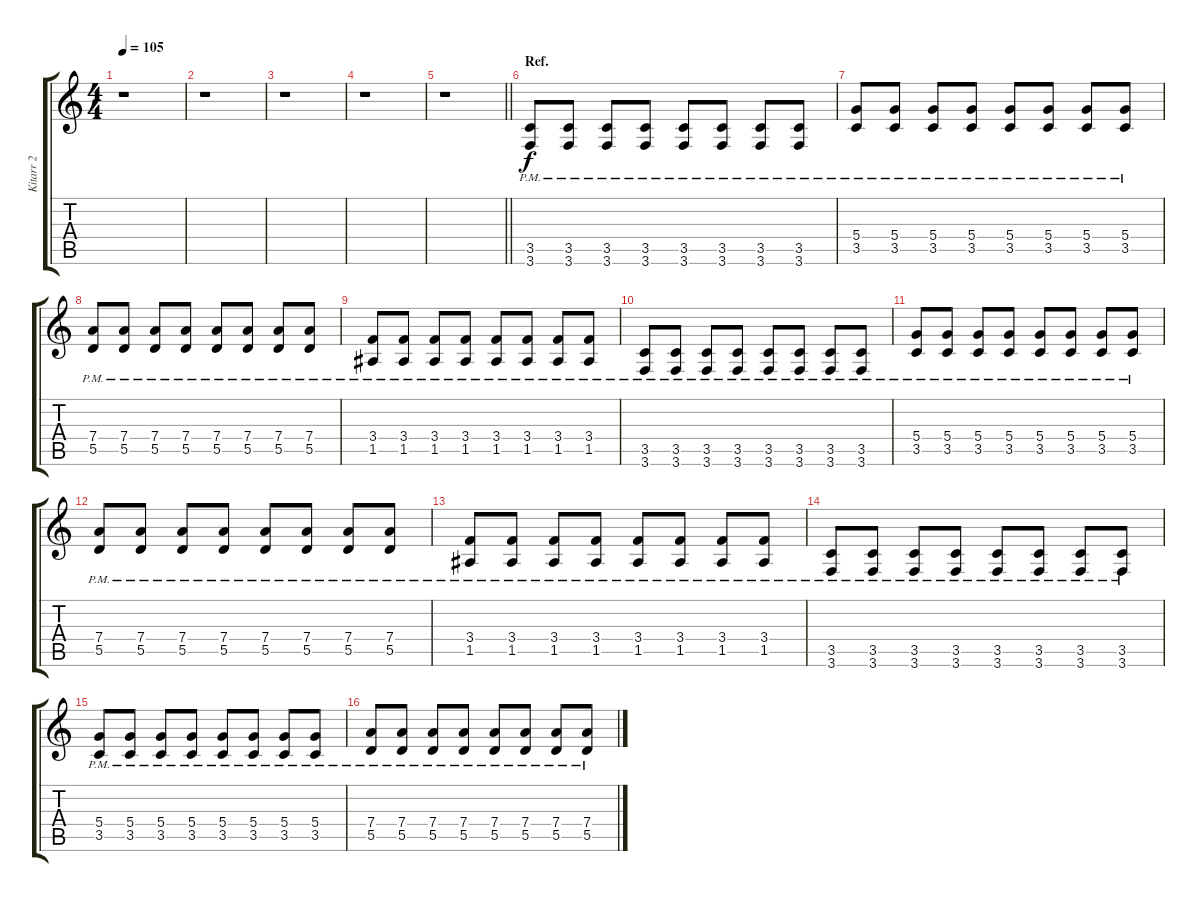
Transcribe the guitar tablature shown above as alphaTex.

\track ("Kitarr 2" "Kitarr 2") {instrument distortionguitar}
\staff {score tabs}
\tuning (E4 B3 G3 D3 A2 D2) {hide}
\ts (4 4)
\tempo 105
\clef g2
\ks c
r.1{dy f} |
r.1 |
r.1 |
r.1 |
\barLineRight lightlight
r.1 |
\section ("" "Ref.")
(3.5{pm} 3.6{pm}).8 (3.5{pm} 3.6{pm}).8 (3.5{pm} 3.6{pm}).8 (3.5{pm} 3.6{pm}).8 (3.5{pm} 3.6{pm}).8 (3.5{pm} 3.6{pm}).8 (3.5{pm} 3.6{pm}).8 (3.5{pm} 3.6{pm}).8 |
(5.4{pm} 3.5{pm}).8 (5.4{pm} 3.5{pm}).8 (5.4{pm} 3.5{pm}).8 (5.4{pm} 3.5{pm}).8 (5.4{pm} 3.5{pm}).8 (5.4{pm} 3.5{pm}).8 (5.4{pm} 3.5{pm}).8 (5.4{pm} 3.5{pm}).8 |
(7.4{pm} 5.5{pm}).8 (7.4{pm} 5.5{pm}).8 (7.4{pm} 5.5{pm}).8 (7.4{pm} 5.5{pm}).8 (7.4{pm} 5.5{pm}).8 (7.4{pm} 5.5{pm}).8 (7.4{pm} 5.5{pm}).8 (7.4{pm} 5.5{pm}).8 |
(3.4{pm} 1.5{pm}).8 (3.4{pm} 1.5{pm}).8 (3.4{pm} 1.5{pm}).8 (3.4{pm} 1.5{pm}).8 (3.4{pm} 1.5{pm}).8 (3.4{pm} 1.5{pm}).8 (3.4{pm} 1.5{pm}).8 (3.4{pm} 1.5{pm}).8 |
(3.5{pm} 3.6{pm}).8 (3.5{pm} 3.6{pm}).8 (3.5{pm} 3.6{pm}).8 (3.5{pm} 3.6{pm}).8 (3.5{pm} 3.6{pm}).8 (3.5{pm} 3.6{pm}).8 (3.5{pm} 3.6{pm}).8 (3.5{pm} 3.6{pm}).8 |
(5.4{pm} 3.5{pm}).8 (5.4{pm} 3.5{pm}).8 (5.4{pm} 3.5{pm}).8 (5.4{pm} 3.5{pm}).8 (5.4{pm} 3.5{pm}).8 (5.4{pm} 3.5{pm}).8 (5.4{pm} 3.5{pm}).8 (5.4{pm} 3.5{pm}).8 |
(7.4{pm} 5.5{pm}).8 (7.4{pm} 5.5{pm}).8 (7.4{pm} 5.5{pm}).8 (7.4{pm} 5.5{pm}).8 (7.4{pm} 5.5{pm}).8 (7.4{pm} 5.5{pm}).8 (7.4{pm} 5.5{pm}).8 (7.4{pm} 5.5{pm}).8 |
(3.4{pm} 1.5{pm}).8 (3.4{pm} 1.5{pm}).8 (3.4{pm} 1.5{pm}).8 (3.4{pm} 1.5{pm}).8 (3.4{pm} 1.5{pm}).8 (3.4{pm} 1.5{pm}).8 (3.4{pm} 1.5{pm}).8 (3.4{pm} 1.5{pm}).8 |
(3.5{pm} 3.6{pm}).8 (3.5{pm} 3.6{pm}).8 (3.5{pm} 3.6{pm}).8 (3.5{pm} 3.6{pm}).8 (3.5{pm} 3.6{pm}).8 (3.5{pm} 3.6{pm}).8 (3.5{pm} 3.6{pm}).8 (3.5{pm} 3.6{pm}).8 |
(5.4{pm} 3.5{pm}).8 (5.4{pm} 3.5{pm}).8 (5.4{pm} 3.5{pm}).8 (5.4{pm} 3.5{pm}).8 (5.4{pm} 3.5{pm}).8 (5.4{pm} 3.5{pm}).8 (5.4{pm} 3.5{pm}).8 (5.4{pm} 3.5{pm}).8 |
(7.4{pm} 5.5{pm}).8 (7.4{pm} 5.5{pm}).8 (7.4{pm} 5.5{pm}).8 (7.4{pm} 5.5{pm}).8 (7.4{pm} 5.5{pm}).8 (7.4{pm} 5.5{pm}).8 (7.4{pm} 5.5{pm}).8 (7.4{pm} 5.5{pm}).8
